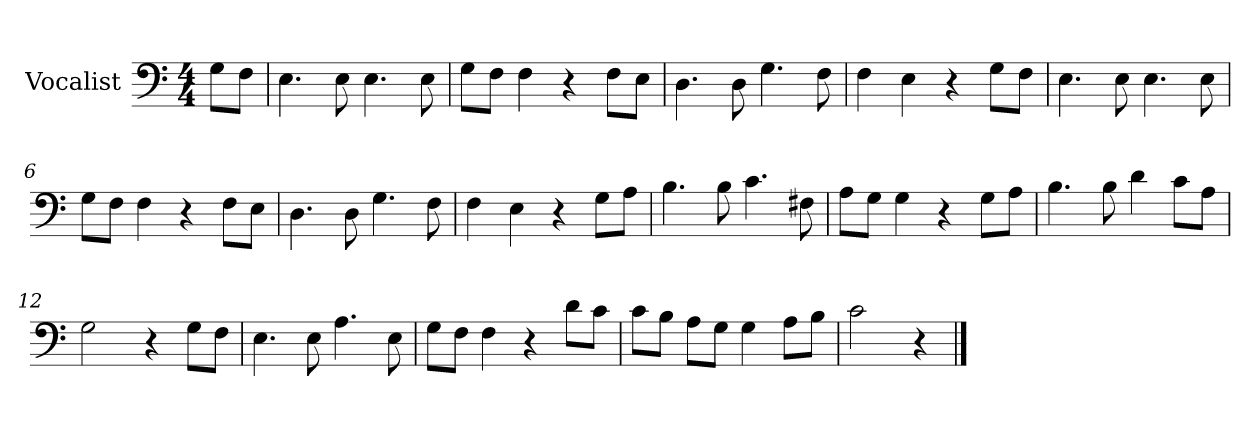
**kern
*part1
*staff1
*I"Vocalist
*k[]
*C:
*M4/4
=
8GL
8FJ
=1
4.E
8E
4.E
8E
=2
8GL
8FJ
4F
4r
8FL
8EJ
=3
4.D
8D
4.G
8F
=4
4F
4E
4r
8GL
8FJ
=5
4.E
8E
4.E
8E
=6
8GL
8FJ
4F
4r
8FL
8EJ
=7
4.D
8D
4.G
8F
=8
4F
4E
4r
8GL
8AJ
=9
4.B
8B
4.c
8F#X
=10
8AL
8GJ
4G
4r
8GL
8AJ
=11
4.B
8B
4d
8cL
8AJ
=12
2G
4r
8GL
8FJ
=13
4.E
8E
4.A
8E
=14
8GL
8FJ
4F
4r
8dL
8cJ
=15
8cL
8BJ
8AL
8GJ
4G
8AL
8BJ
=16
2c
4r
==
*-
